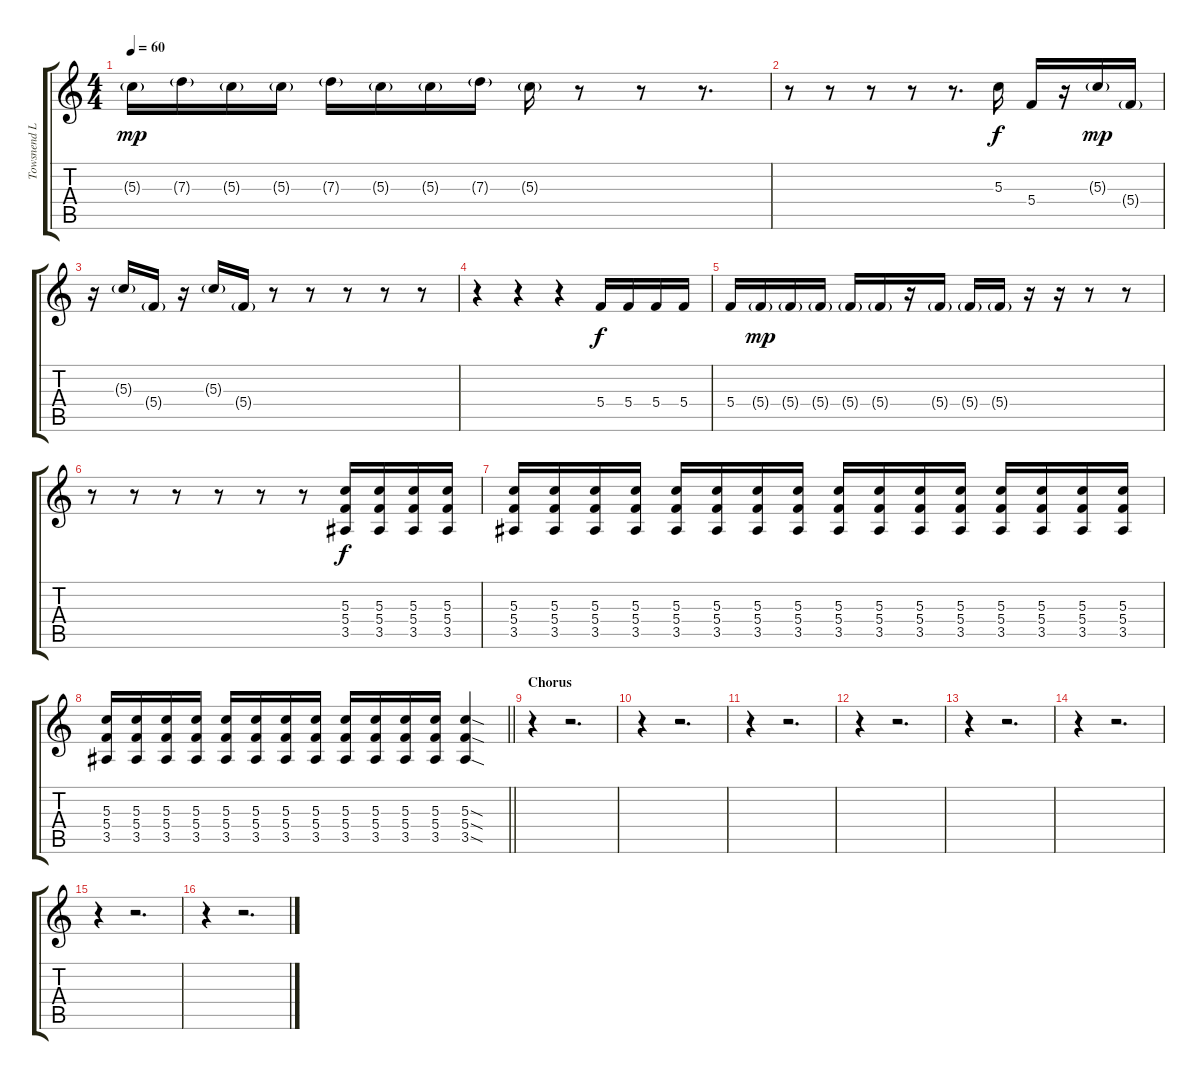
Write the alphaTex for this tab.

\track ("Towsnend Left" "Towsnend L") {instrument acousticguitarsteel}
\staff {score tabs}
\tuning (E4 C4 G3 C3 G2 C2) {hide}
\ts (4 4)
\tempo 60
\clef g2
\ks c
5.3{g}.16{dy mp} 7.3{g}.16 5.3{g}.16 5.3{g}.16 7.3{g}.16 5.3{g}.16 5.3{g}.16 7.3{g}.16 5.3{g}.16 r.8 r.8 r.8{d} |
r.8 r.8 r.8 r.8 r.8{d} 5.3.16{dy f} 5.4.16 r.16 5.3{g}.16{dy mp} 5.4{g}.16 |
r.16 5.3{g}.16 5.4{g}.16 r.16 5.3{g}.16 5.4{g}.16 r.8 r.8 r.8 r.8 r.8 |
r.4 r.4 r.4 5.4.16{dy f} 5.4.16 5.4.16 5.4.16 |
5.4.16 5.4{g}.16{dy mp} 5.4{g}.16 5.4{g}.16 5.4{g}.16 5.4{g}.16 r.16 5.4{g}.16 5.4{g}.16 5.4{g}.16 r.16 r.16 r.8 r.8 |
r.8 r.8 r.8 r.8 r.8 r.8 (5.3 5.4 3.5).16{dy f} (5.3 5.4 3.5).16 (5.3 5.4 3.5).16 (5.3 5.4 3.5).16 |
(5.3 5.4 3.5).16 (5.3 5.4 3.5).16 (5.3 5.4 3.5).16 (5.3 5.4 3.5).16 (5.3 5.4 3.5).16 (5.3 5.4 3.5).16 (5.3 5.4 3.5).16 (5.3 5.4 3.5).16 (5.3 5.4 3.5).16 (5.3 5.4 3.5).16 (5.3 5.4 3.5).16 (5.3 5.4 3.5).16 (5.3 5.4 3.5).16 (5.3 5.4 3.5).16 (5.3 5.4 3.5).16 (5.3 5.4 3.5).16 |
\barLineRight lightlight
(5.3 5.4 3.5).16 (5.3 5.4 3.5).16 (5.3 5.4 3.5).16 (5.3 5.4 3.5).16 (5.3 5.4 3.5).16 (5.3 5.4 3.5).16 (5.3 5.4 3.5).16 (5.3 5.4 3.5).16 (5.3 5.4 3.5).16 (5.3 5.4 3.5).16 (5.3 5.4 3.5).16 (5.3 5.4 3.5).16 (5.3{sod} 5.4{sod} 3.5{sod}).4 |
\section ("" "Chorus")
r.4 r.2{d} |
r.4 r.2{d} |
r.4 r.2{d} |
r.4 r.2{d} |
r.4 r.2{d} |
r.4 r.2{d} |
r.4 r.2{d} |
r.4 r.2{d}
